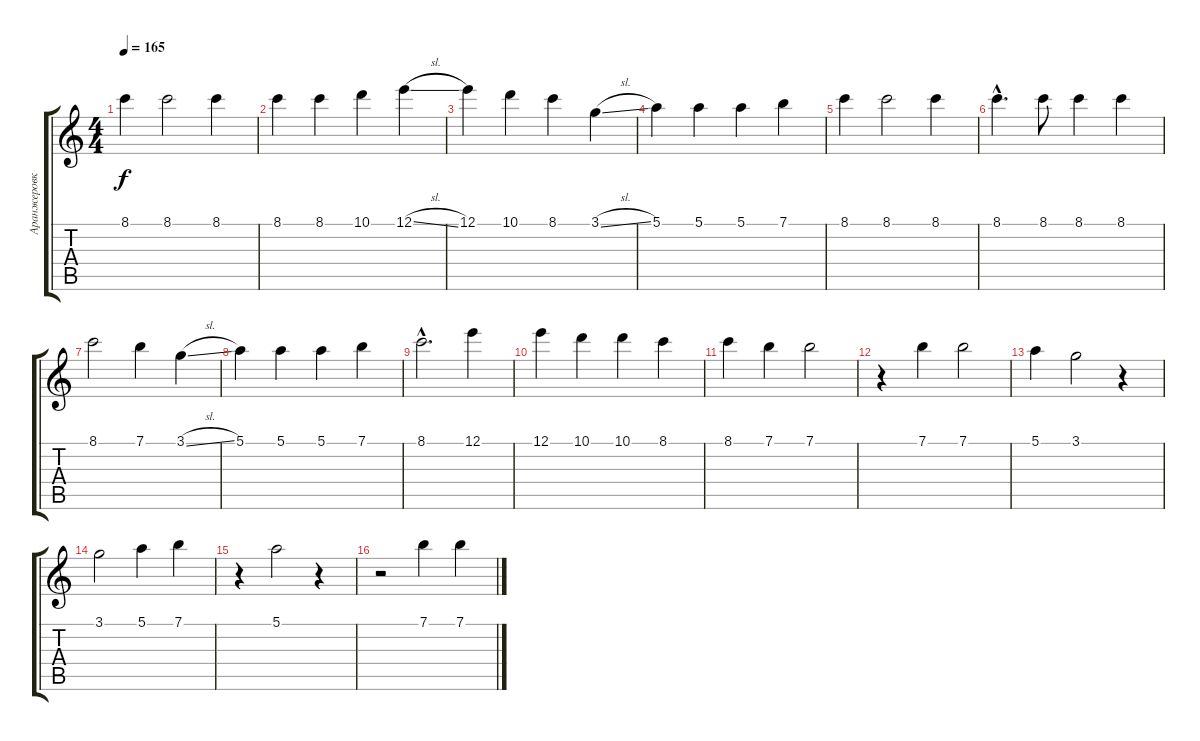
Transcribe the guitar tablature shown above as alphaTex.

\track ("Аранжеровка" "Аранжеровк") {instrument electricguitarjazz}
\staff {score tabs}
\tuning (E4 B3 G3 D3 A2 E2) {hide}
\ts (4 4)
\tempo 165
\clef g2
\ks c
8.1.4{dy f} 8.1.2 8.1.4 |
8.1.4 8.1.4 10.1.4 12.1{sl}.4 |
12.1.4 10.1.4 8.1.4 3.1{sl}.4 |
5.1.4 5.1.4 5.1.4 7.1.4 |
8.1.4 8.1.2 8.1.4 |
8.1{hac}.4{d} 8.1.8 8.1.4 8.1.4 |
8.1.2 7.1.4 3.1{sl}.4 |
5.1.4 5.1.4 5.1.4 7.1.4 |
8.1{hac}.2{d} 12.1.4 |
12.1.4 10.1.4 10.1.4 8.1.4 |
8.1.4 7.1.4 7.1.2 |
r.4 7.1.4 7.1.2 |
5.1.4 3.1.2 r.4 |
3.1.2 5.1.4 7.1.4 |
r.4 5.1.2 r.4 |
r.2 7.1.4 7.1.4
